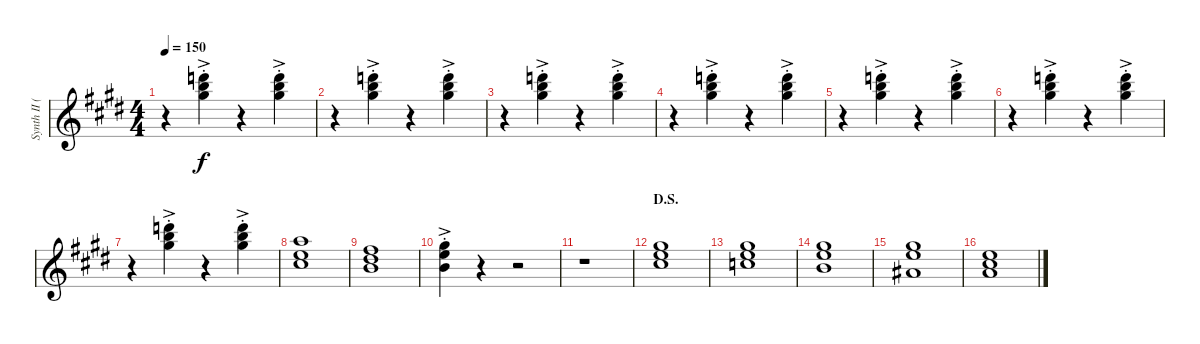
\track ("Synth II (Organ)" "Synth II (") {instrument drawbarorgan}
\staff {score}
\tuning (E4 B3 G3 D3 A2 E2 B1) {hide}
\ts (4 4)
\tempo 150
\clef g2
\ks e
r.4{dy f} (22.1{ac st} 24.2{ac st} 25.3{ac st}).4 r.4 (22.1{ac st} 24.2{ac st} 25.3{ac st}).4 |
r.4 (22.1{ac st} 24.2{ac st} 25.3{ac st}).4 r.4 (22.1{ac st} 24.2{ac st} 25.3{ac st}).4 |
r.4 (22.1{ac st} 24.2{ac st} 25.3{ac st}).4 r.4 (22.1{ac st} 24.2{ac st} 25.3{ac st}).4 |
r.4 (22.1{ac st} 24.2{ac st} 25.3{ac st}).4 r.4 (22.1{ac st} 24.2{ac st} 25.3{ac st}).4 |
r.4 (22.1{ac st} 24.2{ac st} 25.3{ac st}).4 r.4 (22.1{ac st} 24.2{ac st} 25.3{ac st}).4 |
r.4 (22.1{ac st} 24.2{ac st} 25.3{ac st}).4 r.4 (22.1{ac st} 24.2{ac st} 25.3{ac st}).4 |
r.4 (22.1{ac st} 24.2{ac st} 25.3{ac st}).4 r.4 (22.1{ac st} 24.2{ac st} 25.3{ac st}).4 |
(17.1 17.2 18.3).1 |
(7.1 16.2 23.3).1 |
(16.1{ac st} 17.2{ac st} 16.3{ac st}).4 r.4 r.2 |
r.1 |
\section ("" "D.S.")
(16.1 17.2 18.3).1 |
(8.1 17.2 25.3).1 |
(16.1 17.2 16.3).1 |
(6.1 17.2 25.3).1 |
(12.1 14.2 14.3).1
